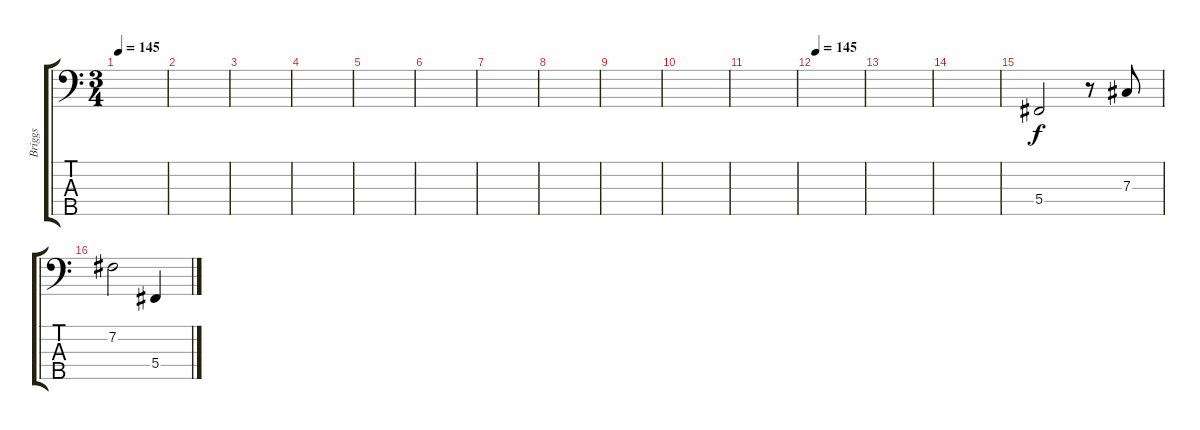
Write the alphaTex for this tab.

\track ("Briggs" "Briggs") {instrument electricbassfinger}
\staff {score tabs}
\tuning (E2 B1 Gb1 Db1 Ab0) {hide}
\ts (3 4)
\tempo 145
\clef f4
\ks c
|
|
|
|
|
|
|
|
|
|
|
\tempo 145
|
|
|
5.4.2 r.8 7.3.8 |
7.2.2 5.4.4
